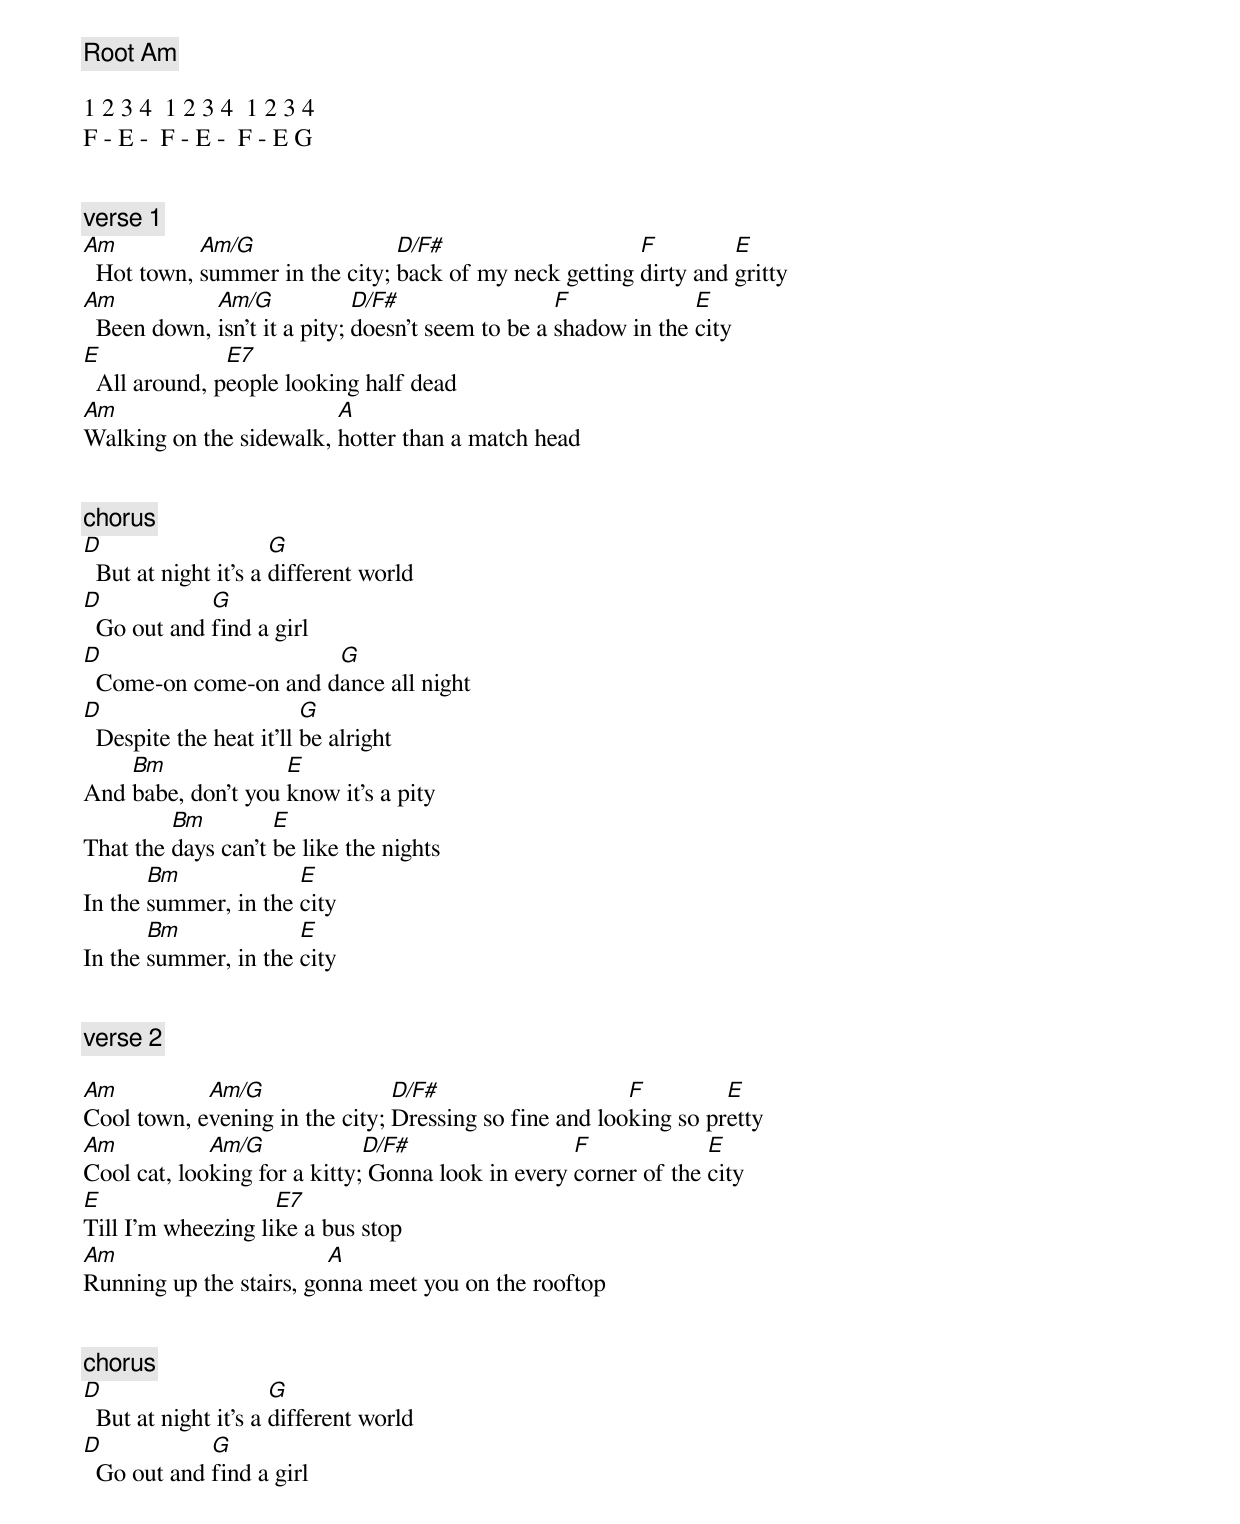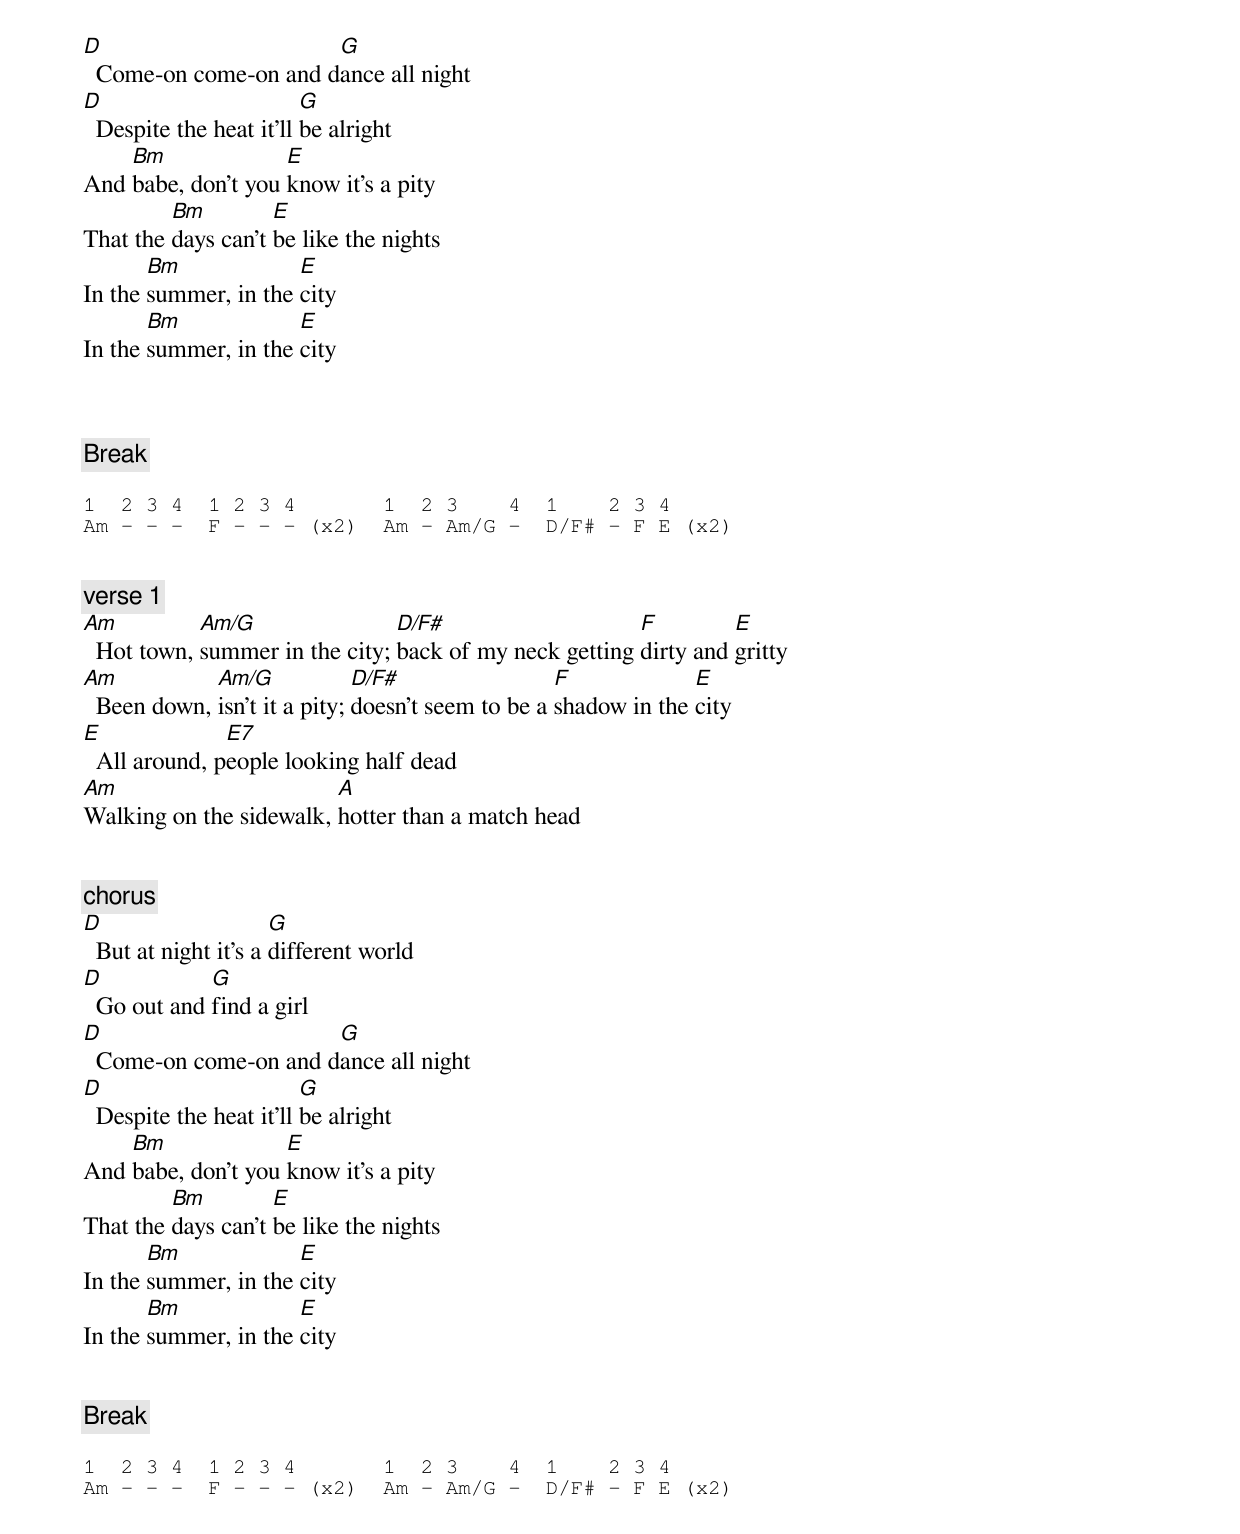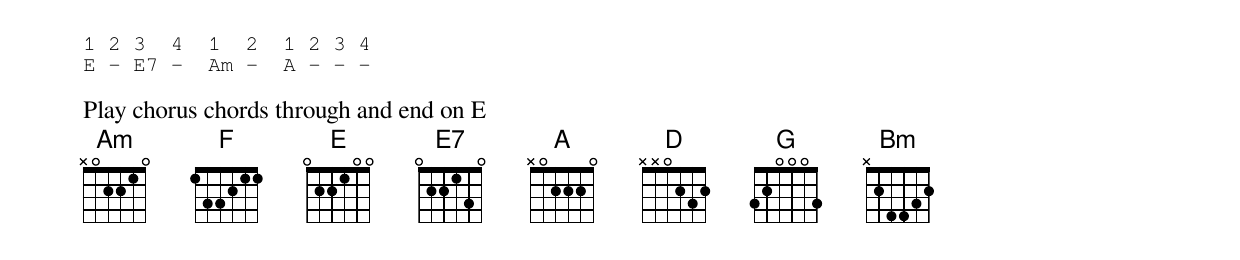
[Root] Am

1 2 3 4  1 2 3 4  1 2 3 4
F - E -  F - E -  F - E G


[verse 1]
Am          Am/G                D/F#                    F         E
  Hot town, summer in the city; back of my neck getting dirty and gritty
Am           Am/G             D/F#                 F             E
  Been down, isn't it a pity; doesn't seem to be a shadow in the city
E              E7
  All around, people looking half dead
Am                       A
Walking on the sidewalk, hotter than a match head


[chorus]
D                     G
  But at night it's a different world
D            G
  Go out and find a girl
D                      G
  Come-on come-on and dance all night
D                        G
  Despite the heat it'll be alright
    Bm              E
And babe, don't you know it's a pity
         Bm         E
That the days can't be like the nights
       Bm             E
In the summer, in the city
       Bm             E
In the summer, in the city


[verse 2]

Am          Am/G                D/F#                    F         E
Cool town, evening in the city; Dressing so fine and looking so pretty
Am           Am/G             D/F#                 F             E
Cool cat, looking for a kitty; Gonna look in every corner of the city
E                   E7
Till I'm wheezing like a bus stop
Am                       A
Running up the stairs, gonna meet you on the rooftop


[chorus]
D                     G
  But at night it's a different world
D            G
  Go out and find a girl
D                      G
  Come-on come-on and dance all night
D                        G
  Despite the heat it'll be alright
    Bm              E
And babe, don't you know it's a pity
         Bm         E
That the days can't be like the nights
       Bm             E
In the summer, in the city
       Bm             E
In the summer, in the city



[Break]

1  2 3 4  1 2 3 4       1  2 3    4  1    2 3 4
Am - - -  F - - - (x2)  Am - Am/G -  D/F# - F E (x2)


[verse 1]
Am          Am/G                D/F#                    F         E
  Hot town, summer in the city; back of my neck getting dirty and gritty
Am           Am/G             D/F#                 F             E
  Been down, isn't it a pity; doesn't seem to be a shadow in the city
E              E7
  All around, people looking half dead
Am                       A
Walking on the sidewalk, hotter than a match head


[chorus]
D                     G
  But at night it's a different world
D            G
  Go out and find a girl
D                      G
  Come-on come-on and dance all night
D                        G
  Despite the heat it'll be alright
    Bm              E
And babe, don't you know it's a pity
         Bm         E
That the days can't be like the nights
       Bm             E
In the summer, in the city
       Bm             E
In the summer, in the city


[Break]

1  2 3 4  1 2 3 4       1  2 3    4  1    2 3 4
Am - - -  F - - - (x2)  Am - Am/G -  D/F# - F E (x2)

1 2 3  4  1  2  1 2 3 4
E - E7 -  Am -  A - - -

Play chorus chords through and end on E
